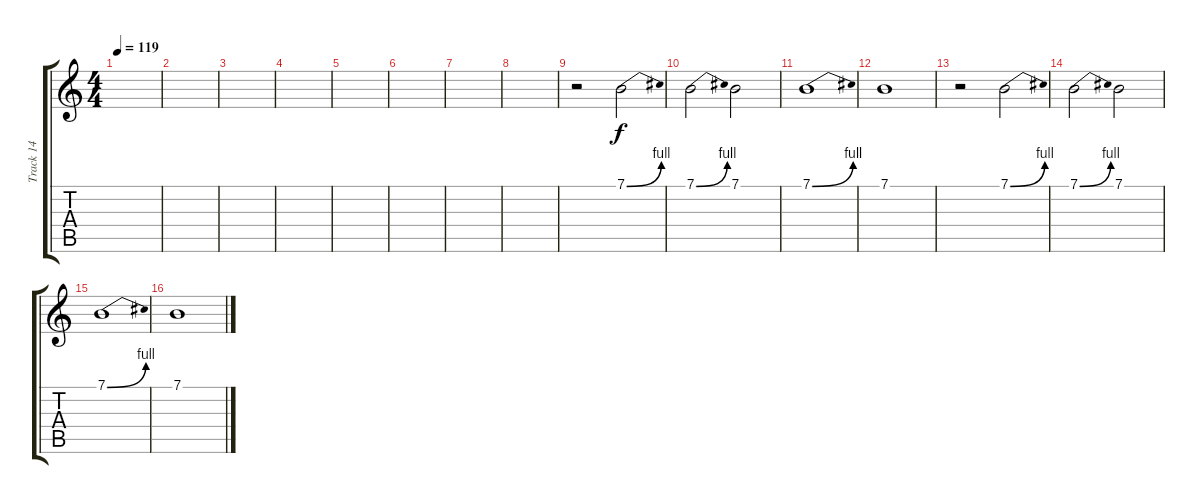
\track ("Track 14" "Track 14") {instrument ocarina}
\staff {score tabs}
\tuning (E4 B3 G3 D3 A2 E2) {hide}
\ts (4 4)
\tempo 119
\clef g2
\ks c
|
|
|
|
|
|
|
|
r.2 7.1{be (bend 0 0 60 4)}.2 |
7.1{be (bend 0 0 60 4)}.2 7.1.2 |
7.1{be (bend 0 0 60 4)}.1 |
7.1.1 |
r.2 7.1{be (bend 0 0 60 4)}.2 |
7.1{be (bend 0 0 60 4)}.2 7.1.2 |
7.1{be (bend 0 0 60 4)}.1 |
7.1.1
